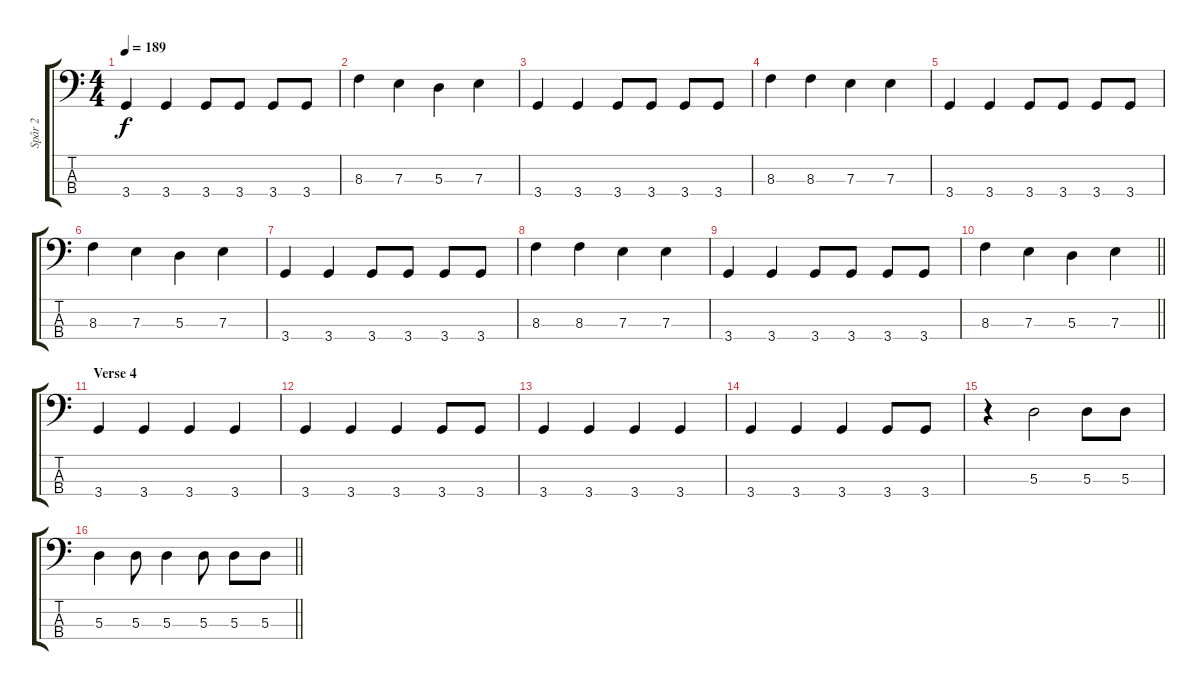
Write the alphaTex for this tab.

\track ("Spår 2" "Spår 2") {instrument electricbasspick}
\staff {score tabs}
\tuning (G2 D2 A1 E1) {hide}
\ts (4 4)
\tempo 189
\clef f4
\ks c
3.4.4{dy f} 3.4.4 3.4.8 3.4.8 3.4.8 3.4.8 |
8.3.4 7.3.4 5.3.4 7.3.4 |
3.4.4 3.4.4 3.4.8 3.4.8 3.4.8 3.4.8 |
8.3.4 8.3.4 7.3.4 7.3.4 |
3.4.4 3.4.4 3.4.8 3.4.8 3.4.8 3.4.8 |
8.3.4 7.3.4 5.3.4 7.3.4 |
3.4.4 3.4.4 3.4.8 3.4.8 3.4.8 3.4.8 |
8.3.4 8.3.4 7.3.4 7.3.4 |
3.4.4 3.4.4 3.4.8 3.4.8 3.4.8 3.4.8 |
\barLineRight lightlight
8.3.4 7.3.4 5.3.4 7.3.4 |
\section ("" "Verse 4")
3.4.4 3.4.4 3.4.4 3.4.4 |
3.4.4 3.4.4 3.4.4 3.4.8 3.4.8 |
3.4.4 3.4.4 3.4.4 3.4.4 |
3.4.4 3.4.4 3.4.4 3.4.8 3.4.8 |
r.4 5.3.2 5.3.8 5.3.8 |
\barLineRight lightlight
5.3.4 5.3.8 5.3.4 5.3.8 5.3.8 5.3.8
